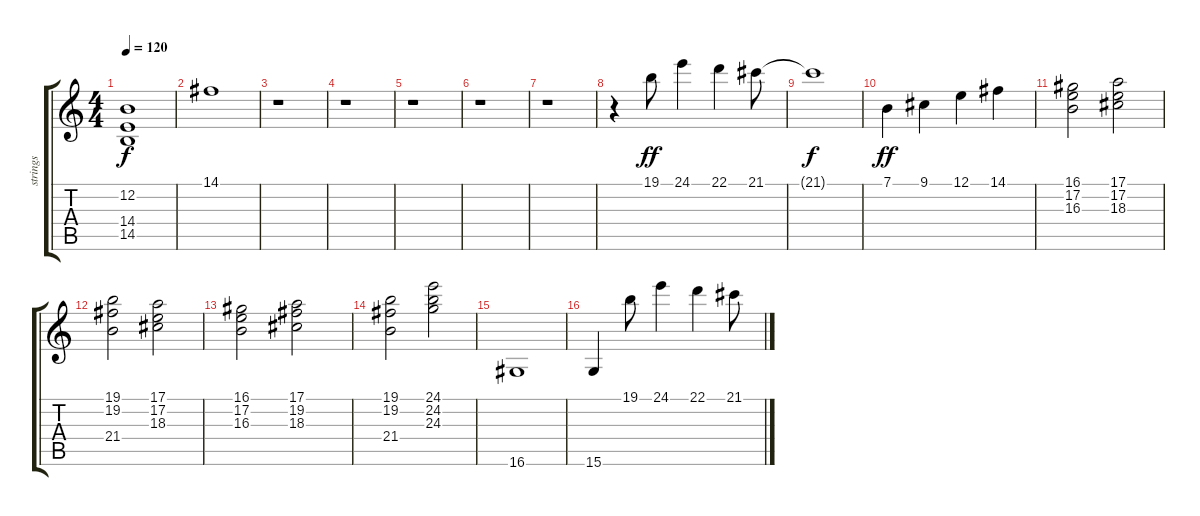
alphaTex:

\track ("strings" "strings") {instrument stringensemble2}
\staff {score tabs}
\tuning (E4 B3 G3 D3 A2 E2) {hide}
\ts (4 4)
\tempo 120
\clef g2
\ks c
(12.2 14.4 14.5).1{dy f} |
14.1.1 |
r.1 |
r.1 |
r.1 |
r.1 |
r.1 |
r.4 19.1.8{dy ff} 24.1.4 22.1.4 21.1.8 |
21.1{t}.1{dy f} |
7.1.4{dy ff} 9.1.4 12.1.4 14.1.4 |
(16.1 17.2 16.3).2 (17.1 17.2 18.3).2 |
(19.1 19.2 21.4).2 (17.1 17.2 18.3).2 |
(16.1 17.2 16.3).2 (17.1 19.2 18.3).2 |
(19.1 19.2 21.4).2 (24.1 24.2 24.3).2 |
16.6.1 |
15.6.4 19.1.8 24.1.4 22.1.4 21.1.8
